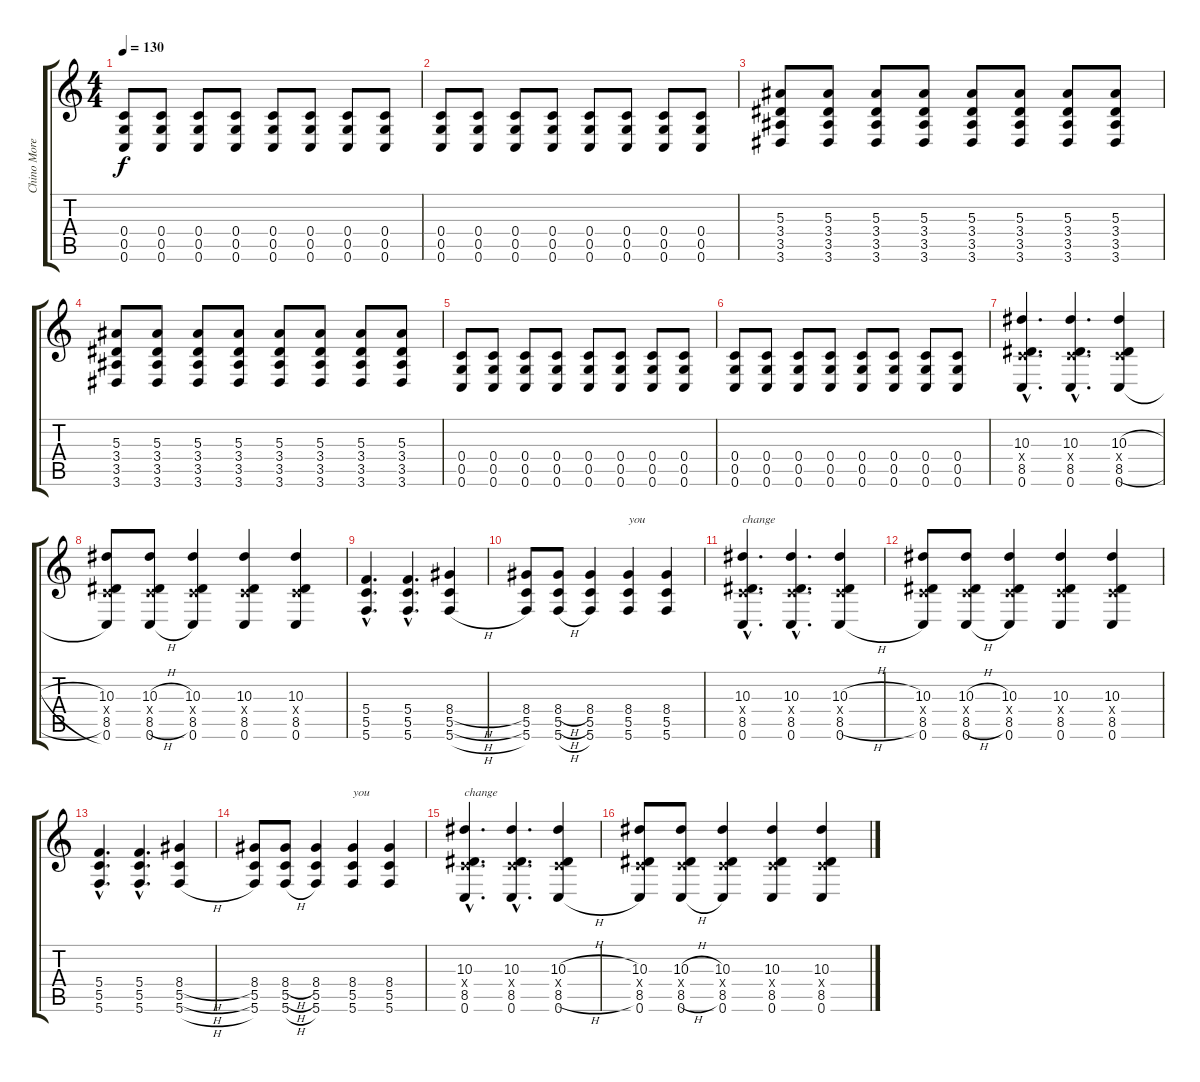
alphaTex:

\track ("Chino Moreno" "Chino More") {instrument distortionguitar}
\staff {score tabs}
\tuning (D4 A3 F3 C3 G2 C2) {hide}
\ts (4 4)
\tempo 130
\clef g2
\ks c
(0.4 0.5 0.6).8{dy f} (0.4 0.5 0.6).8 (0.4 0.5 0.6).8 (0.4 0.5 0.6).8 (0.4 0.5 0.6).8 (0.4 0.5 0.6).8 (0.4 0.5 0.6).8 (0.4 0.5 0.6).8 |
(0.4 0.5 0.6).8 (0.4 0.5 0.6).8 (0.4 0.5 0.6).8 (0.4 0.5 0.6).8 (0.4 0.5 0.6).8 (0.4 0.5 0.6).8 (0.4 0.5 0.6).8 (0.4 0.5 0.6).8 |
(5.3 3.4 3.5 3.6).8 (5.3 3.4 3.5 3.6).8 (5.3 3.4 3.5 3.6).8 (5.3 3.4 3.5 3.6).8 (5.3 3.4 3.5 3.6).8 (5.3 3.4 3.5 3.6).8 (5.3 3.4 3.5 3.6).8 (5.3 3.4 3.5 3.6).8 |
(5.3 3.4 3.5 3.6).8 (5.3 3.4 3.5 3.6).8 (5.3 3.4 3.5 3.6).8 (5.3 3.4 3.5 3.6).8 (5.3 3.4 3.5 3.6).8 (5.3 3.4 3.5 3.6).8 (5.3 3.4 3.5 3.6).8 (5.3 3.4 3.5 3.6).8 |
(0.4 0.5 0.6).8 (0.4 0.5 0.6).8 (0.4 0.5 0.6).8 (0.4 0.5 0.6).8 (0.4 0.5 0.6).8 (0.4 0.5 0.6).8 (0.4 0.5 0.6).8 (0.4 0.5 0.6).8 |
(0.4 0.5 0.6).8 (0.4 0.5 0.6).8 (0.4 0.5 0.6).8 (0.4 0.5 0.6).8 (0.4 0.5 0.6).8 (0.4 0.5 0.6).8 (0.4 0.5 0.6).8 (0.4 0.5 0.6).8 |
(10.3{hac} 0.4{hac x} 8.5{hac} 0.6{hac}).4{d} (10.3{hac} 0.4{hac x} 8.5{hac} 0.6{hac}).4{d} (10.3{h} 0.4{x} 8.5{h} 0.6{h}).4 |
(10.3 0.4{x} 8.5 0.6).8 (10.3{h} 0.4{x} 8.5{h} 0.6{h}).8 (10.3 0.4{x} 8.5 0.6).4 (10.3 0.4{x} 8.5 0.6).4 (10.3 0.4{x} 8.5 0.6).4 |
(5.4{hac} 5.5{hac} 5.6{hac}).4{d} (5.4{hac} 5.5{hac} 5.6{hac}).4{d} (8.4{h} 5.5{h} 5.6{h}).4 |
(8.4 5.5 5.6).8 (8.4{h} 5.5{h} 5.6{h}).8 (8.4 5.5 5.6).4 (8.4 5.5 5.6).4{txt "you"} (8.4 5.5 5.6).4 |
(10.3{hac} 0.4{hac x} 8.5{hac} 0.6{hac}).4{d txt "change"} (10.3{hac} 0.4{hac x} 8.5{hac} 0.6{hac}).4{d} (10.3{h} 0.4{x} 8.5{h} 0.6{h}).4 |
(10.3 0.4{x} 8.5 0.6).8 (10.3{h} 0.4{x} 8.5{h} 0.6{h}).8 (10.3 0.4{x} 8.5 0.6).4 (10.3 0.4{x} 8.5 0.6).4 (10.3 0.4{x} 8.5 0.6).4 |
(5.4{hac} 5.5{hac} 5.6{hac}).4{d} (5.4{hac} 5.5{hac} 5.6{hac}).4{d} (8.4{h} 5.5{h} 5.6{h}).4 |
(8.4 5.5 5.6).8 (8.4{h} 5.5{h} 5.6{h}).8 (8.4 5.5 5.6).4 (8.4 5.5 5.6).4{txt "you"} (8.4 5.5 5.6).4 |
(10.3{hac} 0.4{hac x} 8.5{hac} 0.6{hac}).4{d txt "change"} (10.3{hac} 0.4{hac x} 8.5{hac} 0.6{hac}).4{d} (10.3{h} 0.4{x} 8.5{h} 0.6{h}).4 |
(10.3 0.4{x} 8.5 0.6).8 (10.3{h} 0.4{x} 8.5{h} 0.6{h}).8 (10.3 0.4{x} 8.5 0.6).4 (10.3 0.4{x} 8.5 0.6).4 (10.3 0.4{x} 8.5 0.6).4
